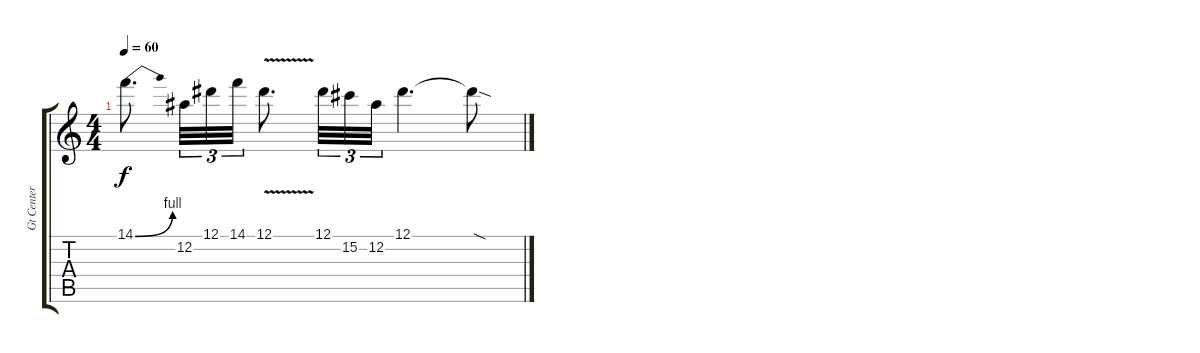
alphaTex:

\track ("Gt Center" "Gt Center") {instrument overdrivenguitar}
\staff {score tabs}
\tuning (Eb4 Bb3 Gb3 Db3 Ab2 Eb2) {hide}
\ts (4 4)
\tempo 60
\clef g2
\ks c
14.1{be (bend 0 0 60 4)}.8{d dy f} 12.2.32{tu (3 2)} 12.1.32{tu (3 2)} 14.1.32{tu (3 2)} 12.1{v}.8{d} 12.1.32{tu (3 2)} 15.2.32{tu (3 2)} 12.2.32{tu (3 2)} 12.1.4{d} 12.1{sod t}.8
